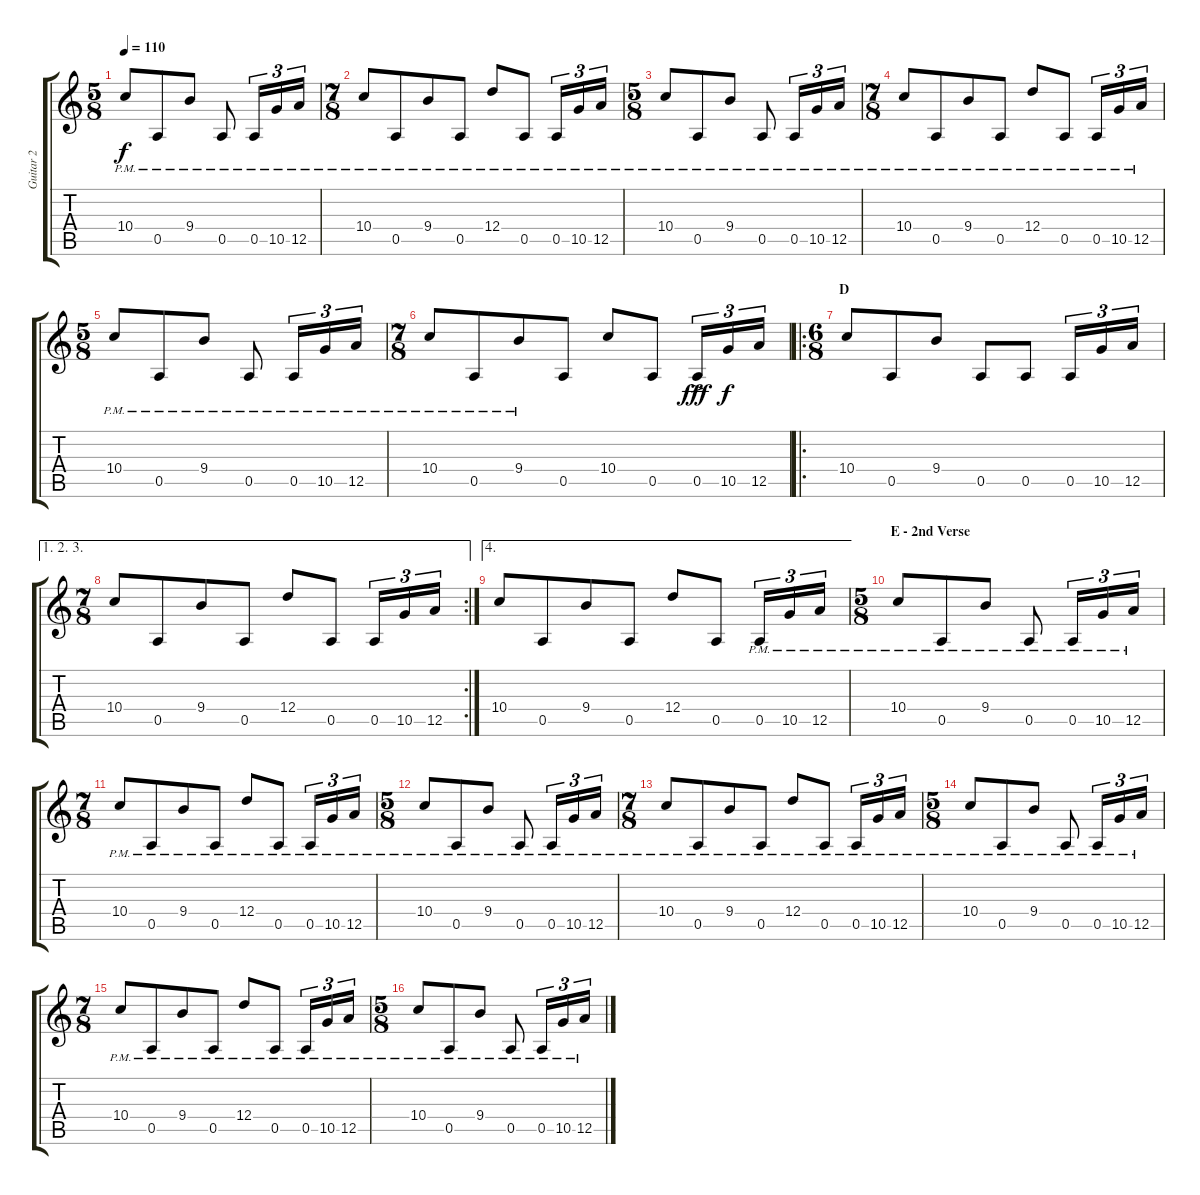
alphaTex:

\track ("Guitar 2" "Guitar 2") {instrument distortionguitar}
\staff {score tabs}
\tuning (E4 B3 G3 D3 A2 D2) {hide}
\ts (5 8)
\tempo 110
\clef g2
\ks c
10.4{pm}.8{dy f} 0.5{pm}.8 9.4{pm}.8 0.5{pm}.8 0.5{pm}.16{tu (3 2)} 10.5{pm}.16{tu (3 2)} 12.5{pm}.16{tu (3 2)} |
\ts (7 8)
10.4{pm}.8 0.5{pm}.8 9.4{pm}.8 0.5{pm}.8 12.4{pm}.8 0.5{pm}.8 0.5{pm}.16{tu (3 2)} 10.5{pm}.16{tu (3 2)} 12.5{pm}.16{tu (3 2)} |
\ts (5 8)
10.4{pm}.8 0.5{pm}.8 9.4{pm}.8 0.5{pm}.8 0.5{pm}.16{tu (3 2)} 10.5{pm}.16{tu (3 2)} 12.5{pm}.16{tu (3 2)} |
\ts (7 8)
10.4{pm}.8 0.5{pm}.8 9.4{pm}.8 0.5{pm}.8 12.4{pm}.8 0.5{pm}.8 0.5{pm}.16{tu (3 2)} 10.5{pm}.16{tu (3 2)} 12.5{pm}.16{tu (3 2)} |
\ts (5 8)
10.4{pm}.8 0.5{pm}.8 9.4{pm}.8 0.5{pm}.8 0.5{pm}.16{tu (3 2)} 10.5{pm}.16{tu (3 2)} 12.5{pm}.16{tu (3 2)} |
\ts (7 8)
10.4{pm}.8 0.5{pm}.8 9.4{pm}.8 0.5.8 10.4.8 0.5.8 0.5{ac}.16{tu (3 2) dy fff} 10.5.16{tu (3 2) dy f} 12.5.16{tu (3 2)} |
\ro
\ts (6 8)
\section ("" "D")
10.4.8 0.5.8 9.4.8 0.5.8 0.5.8 0.5.16{tu (3 2)} 10.5.16{tu (3 2)} 12.5.16{tu (3 2)} |
\ae (1 2 3)
\rc 2
\ts (7 8)
10.4.8 0.5.8 9.4.8 0.5.8 12.4.8 0.5.8 0.5.16{tu (3 2)} 10.5.16{tu (3 2)} 12.5.16{tu (3 2)} |
\ae 4
10.4.8 0.5.8 9.4.8 0.5.8 12.4.8 0.5.8 0.5{pm}.16{tu (3 2)} 10.5{pm}.16{tu (3 2)} 12.5{pm}.16{tu (3 2)} |
\ts (5 8)
\section ("" "E - 2nd Verse")
10.4{pm}.8 0.5{pm}.8 9.4{pm}.8 0.5{pm}.8 0.5{pm}.16{tu (3 2)} 10.5{pm}.16{tu (3 2)} 12.5{pm}.16{tu (3 2)} |
\ts (7 8)
10.4{pm}.8 0.5{pm}.8 9.4{pm}.8 0.5{pm}.8 12.4{pm}.8 0.5{pm}.8 0.5{pm}.16{tu (3 2)} 10.5{pm}.16{tu (3 2)} 12.5{pm}.16{tu (3 2)} |
\ts (5 8)
10.4{pm}.8 0.5{pm}.8 9.4{pm}.8 0.5{pm}.8 0.5{pm}.16{tu (3 2)} 10.5{pm}.16{tu (3 2)} 12.5{pm}.16{tu (3 2)} |
\ts (7 8)
10.4{pm}.8 0.5{pm}.8 9.4{pm}.8 0.5{pm}.8 12.4{pm}.8 0.5{pm}.8 0.5{pm}.16{tu (3 2)} 10.5{pm}.16{tu (3 2)} 12.5{pm}.16{tu (3 2)} |
\ts (5 8)
10.4{pm}.8 0.5{pm}.8 9.4{pm}.8 0.5{pm}.8 0.5{pm}.16{tu (3 2)} 10.5{pm}.16{tu (3 2)} 12.5{pm}.16{tu (3 2)} |
\ts (7 8)
10.4{pm}.8 0.5{pm}.8 9.4{pm}.8 0.5{pm}.8 12.4{pm}.8 0.5{pm}.8 0.5{pm}.16{tu (3 2)} 10.5{pm}.16{tu (3 2)} 12.5{pm}.16{tu (3 2)} |
\ts (5 8)
10.4{pm}.8 0.5{pm}.8 9.4{pm}.8 0.5{pm}.8 0.5{pm}.16{tu (3 2)} 10.5{pm}.16{tu (3 2)} 12.5{pm}.16{tu (3 2)}
